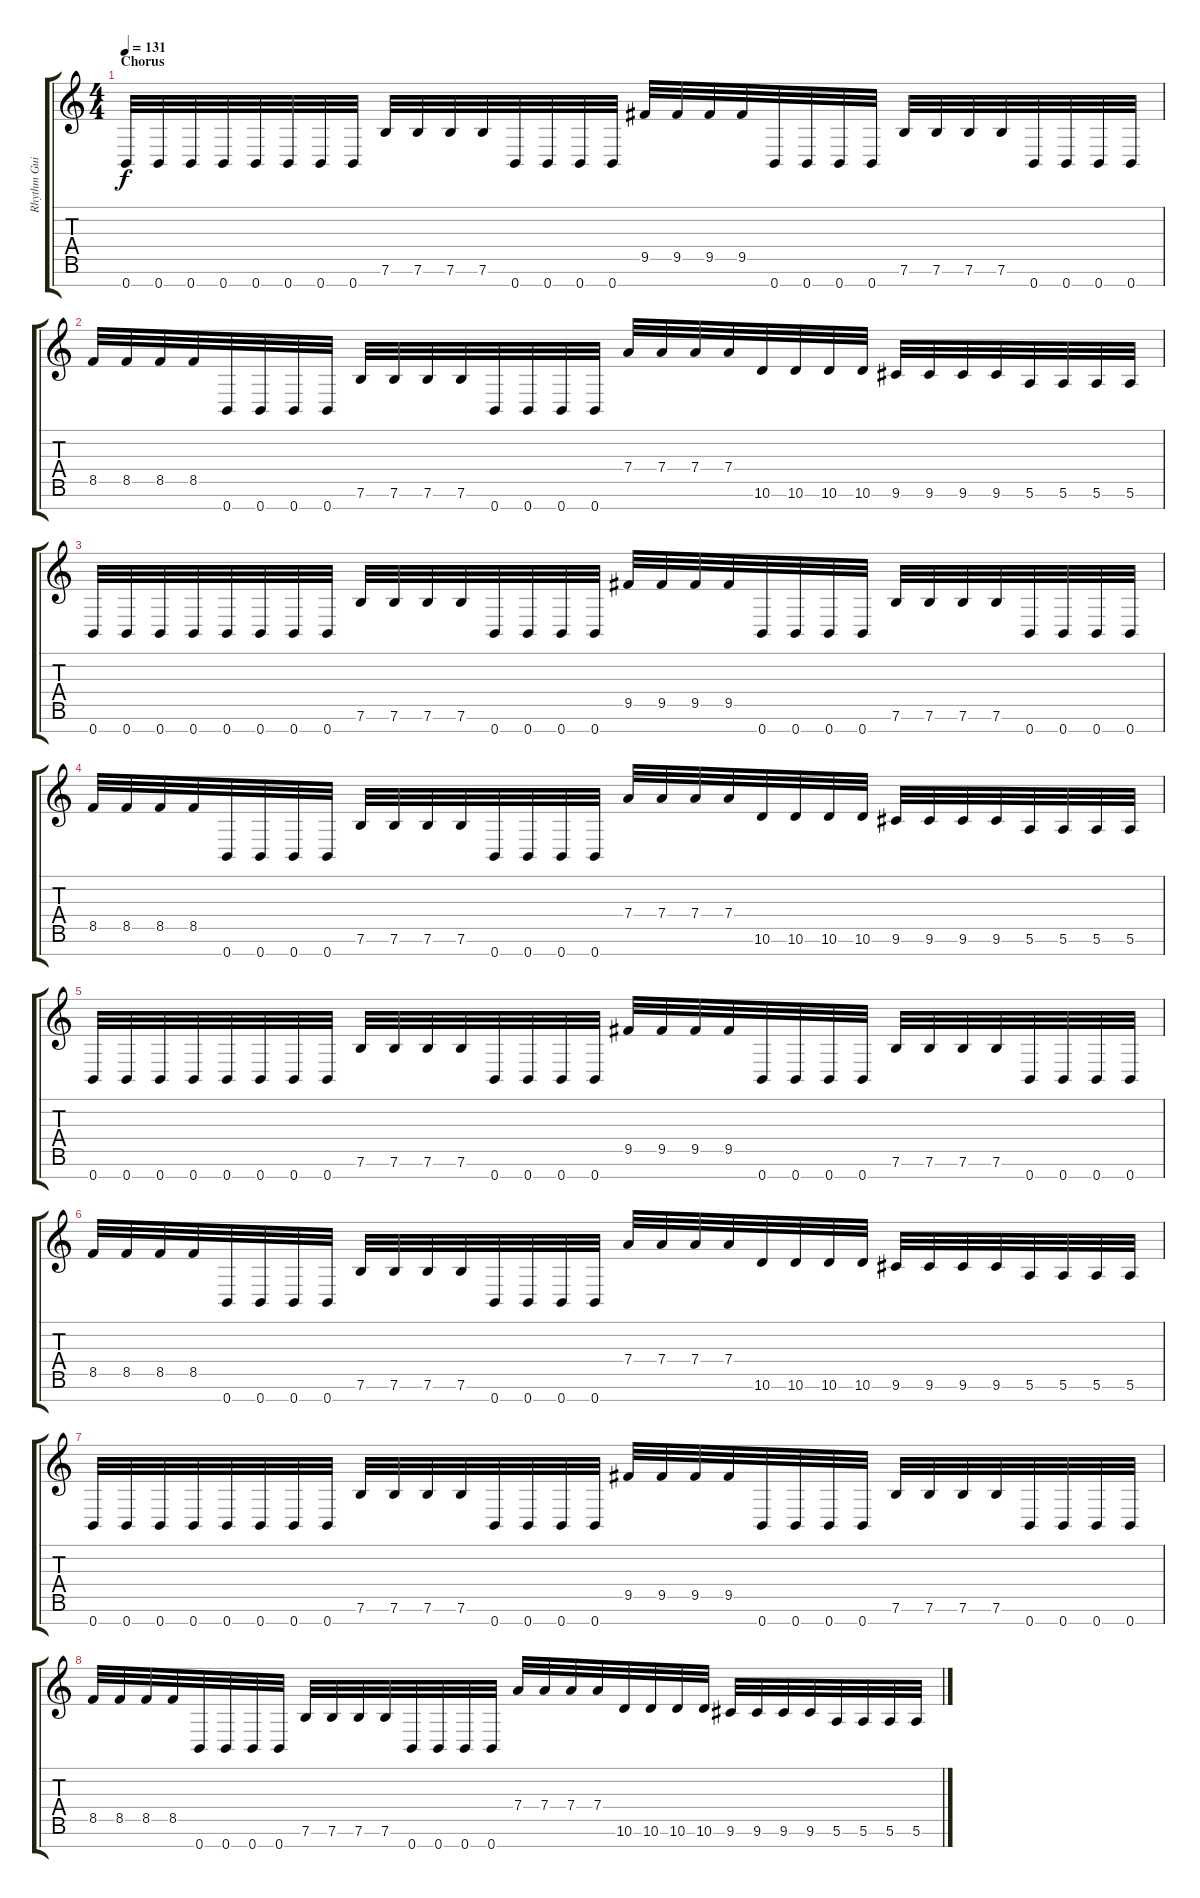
\track ("Rhythm Guitar 2" "Rhythm Gui") {instrument overdrivenguitar}
\staff {score tabs}
\tuning (E4 B3 G3 D3 A2 E2 B1) {hide}
\ts (4 4)
\section ("" "Chorus")
\tempo 131
\clef g2
\ks c
0.7.32{dy f} 0.7.32 0.7.32 0.7.32 0.7.32 0.7.32 0.7.32 0.7.32 7.6.32 7.6.32 7.6.32 7.6.32 0.7.32 0.7.32 0.7.32 0.7.32 9.5.32 9.5.32 9.5.32 9.5.32 0.7.32 0.7.32 0.7.32 0.7.32 7.6.32 7.6.32 7.6.32 7.6.32 0.7.32 0.7.32 0.7.32 0.7.32 |
8.5.32 8.5.32 8.5.32 8.5.32 0.7.32 0.7.32 0.7.32 0.7.32 7.6.32 7.6.32 7.6.32 7.6.32 0.7.32 0.7.32 0.7.32 0.7.32 7.4.32 7.4.32 7.4.32 7.4.32 10.6.32 10.6.32 10.6.32 10.6.32 9.6.32 9.6.32 9.6.32 9.6.32 5.6.32 5.6.32 5.6.32 5.6.32 |
0.7.32 0.7.32 0.7.32 0.7.32 0.7.32 0.7.32 0.7.32 0.7.32 7.6.32 7.6.32 7.6.32 7.6.32 0.7.32 0.7.32 0.7.32 0.7.32 9.5.32 9.5.32 9.5.32 9.5.32 0.7.32 0.7.32 0.7.32 0.7.32 7.6.32 7.6.32 7.6.32 7.6.32 0.7.32 0.7.32 0.7.32 0.7.32 |
8.5.32 8.5.32 8.5.32 8.5.32 0.7.32 0.7.32 0.7.32 0.7.32 7.6.32 7.6.32 7.6.32 7.6.32 0.7.32 0.7.32 0.7.32 0.7.32 7.4.32 7.4.32 7.4.32 7.4.32 10.6.32 10.6.32 10.6.32 10.6.32 9.6.32 9.6.32 9.6.32 9.6.32 5.6.32 5.6.32 5.6.32 5.6.32 |
0.7.32 0.7.32 0.7.32 0.7.32 0.7.32 0.7.32 0.7.32 0.7.32 7.6.32 7.6.32 7.6.32 7.6.32 0.7.32 0.7.32 0.7.32 0.7.32 9.5.32 9.5.32 9.5.32 9.5.32 0.7.32 0.7.32 0.7.32 0.7.32 7.6.32 7.6.32 7.6.32 7.6.32 0.7.32 0.7.32 0.7.32 0.7.32 |
8.5.32 8.5.32 8.5.32 8.5.32 0.7.32 0.7.32 0.7.32 0.7.32 7.6.32 7.6.32 7.6.32 7.6.32 0.7.32 0.7.32 0.7.32 0.7.32 7.4.32 7.4.32 7.4.32 7.4.32 10.6.32 10.6.32 10.6.32 10.6.32 9.6.32 9.6.32 9.6.32 9.6.32 5.6.32 5.6.32 5.6.32 5.6.32 |
0.7.32 0.7.32 0.7.32 0.7.32 0.7.32 0.7.32 0.7.32 0.7.32 7.6.32 7.6.32 7.6.32 7.6.32 0.7.32 0.7.32 0.7.32 0.7.32 9.5.32 9.5.32 9.5.32 9.5.32 0.7.32 0.7.32 0.7.32 0.7.32 7.6.32 7.6.32 7.6.32 7.6.32 0.7.32 0.7.32 0.7.32 0.7.32 |
8.5.32 8.5.32 8.5.32 8.5.32 0.7.32 0.7.32 0.7.32 0.7.32 7.6.32 7.6.32 7.6.32 7.6.32 0.7.32 0.7.32 0.7.32 0.7.32 7.4.32 7.4.32 7.4.32 7.4.32 10.6.32 10.6.32 10.6.32 10.6.32 9.6.32 9.6.32 9.6.32 9.6.32 5.6.32 5.6.32 5.6.32 5.6.32
